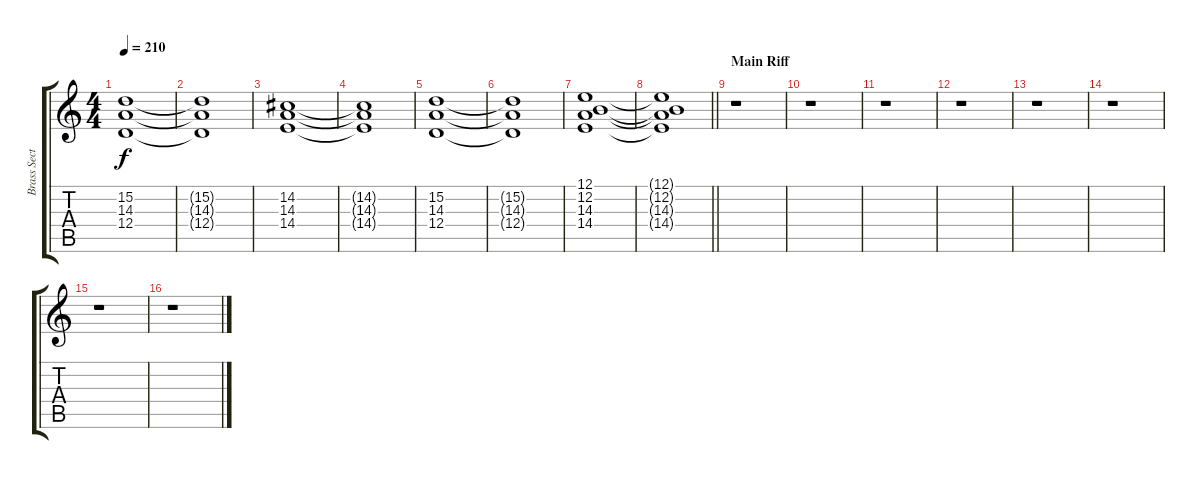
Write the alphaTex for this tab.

\track ("Brass Section" "Brass Sect") {instrument brasssection}
\staff {score tabs}
\tuning (E4 B3 G3 D3 A2 E2) {hide}
\ts (4 4)
\tempo 210
\clef g2
\ks c
(15.2 14.3 12.4).1{dy f} |
(15.2{t} 14.3{t} 12.4{t}).1 |
(14.2 14.3 14.4).1 |
(14.2{t} 14.3{t} 14.4{t}).1 |
(15.2 14.3 12.4).1 |
(15.2{t} 14.3{t} 12.4{t}).1 |
(12.1 12.2 14.3 14.4).1 |
\barLineRight lightlight
(12.1{t} 12.2{t} 14.3{t} 14.4{t}).1 |
\section ("" "Main Riff")
r.1 |
r.1 |
r.1 |
r.1 |
r.1 |
r.1 |
r.1 |
r.1
